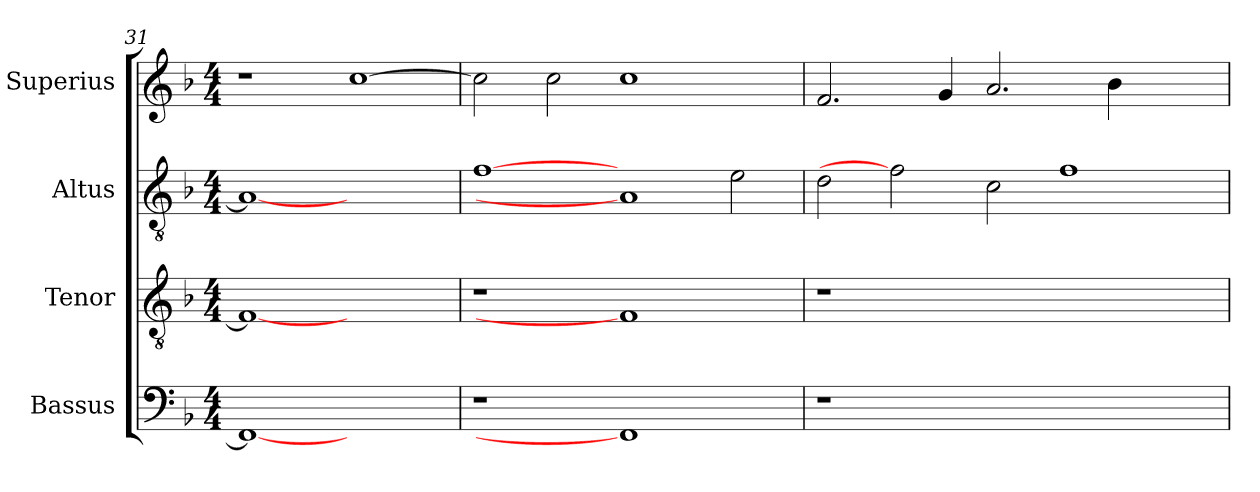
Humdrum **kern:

**kern	**kern	**kern	**kern
*part4	*part3	*part2	*part1
*staff4	*staff3	*staff2	*staff1
*I"Bassus	*I"Tenor	*I"Altus	*I"Superius
*I'B.	*I'T.	*I'A.	*I'S.
*clefF4	*clefGv2	*clefGv2	*clefG2
*	*ITrd7c12	*ITrd7c12	*
*k[b-]	*k[b-]	*k[b-]	*k[b-]
*F:	*F:	*F:	*F:
*M4/4	*M4/4	*M4/4	*M4/4
=31	=31	=31	=31
1FFi_<	1FFi_<	1AAi_<	1r
1ryy	1ryy	1ryy	[>1cci
!!LO:PB:g=z
=32	=32	=32	=32
!LO:N:vis=1	!LO:N:vis=1	!	!
1r	1r	[1Fi	2cci\]
.	.	.	2cci\
1FFi]	1FFi]	1AAi]	1cci
2ryy	2ryy	2Ei\	2ryy
=33	=33	=33	=33
!LO:N:vis=1	!LO:N:vis=1	!	!
1r	1r	2Di\	2.fi/
.	.	2Fi]	.
.	.	.	4gi/
1.ryy	1.ryy	2Ci\	2.ai/
.	.	1Fi	.
.	.	.	4b-i\
.	.	.	2ryy
=	=	=	=
*-	*-	*-	*-
